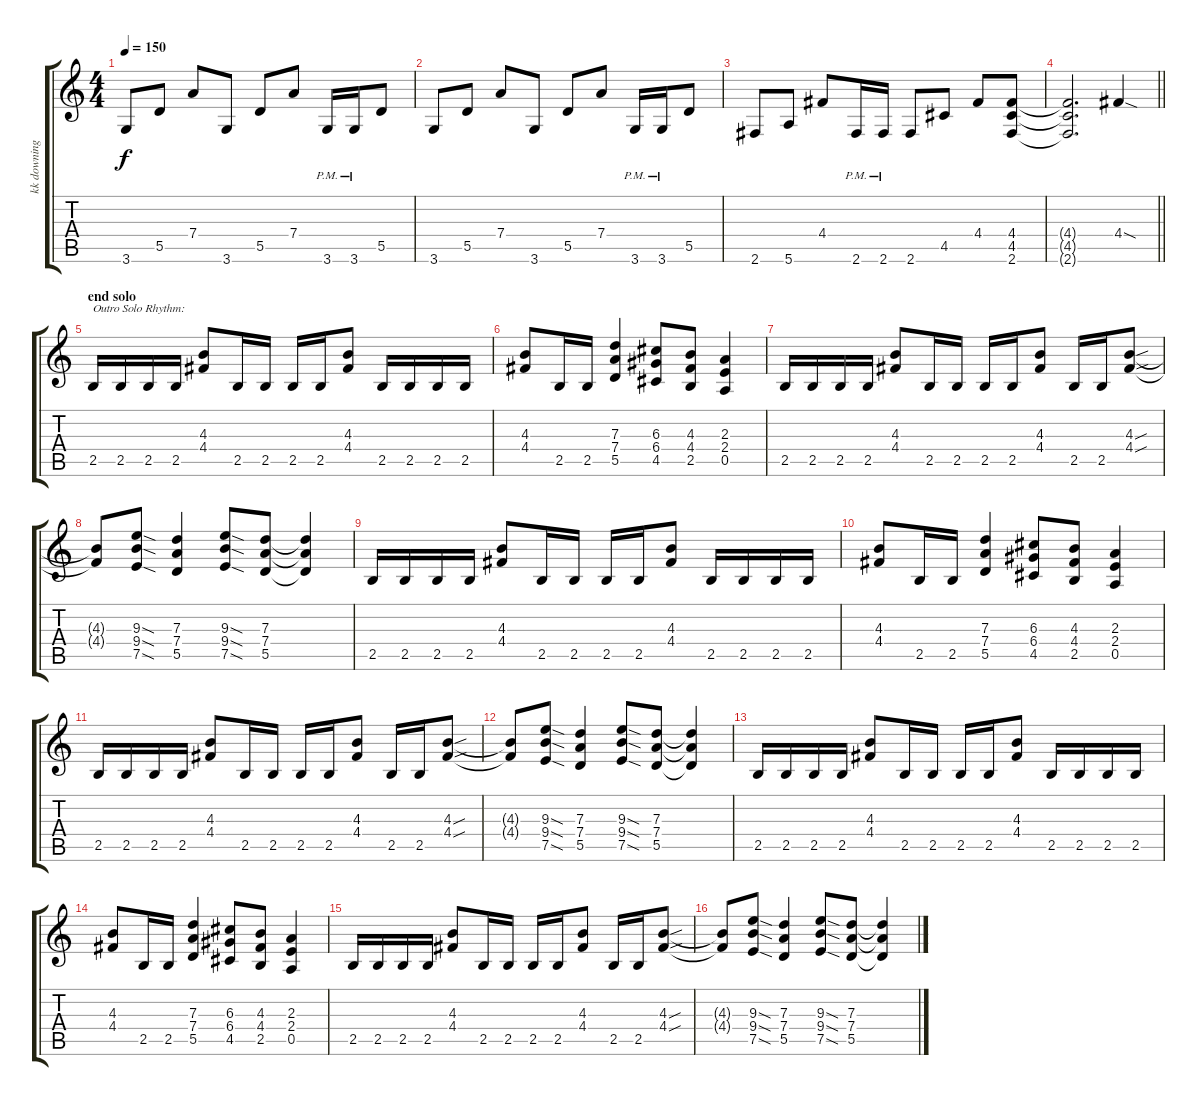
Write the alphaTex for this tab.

\track ("kk downing" "kk downing") {instrument distortionguitar}
\staff {score tabs}
\tuning (E4 B3 G3 D3 A2 E2) {hide}
\ts (4 4)
\tempo 150
\clef g2
\ks c
3.6.8{dy f} 5.5.8 7.4.8 3.6.8 5.5.8 7.4.8 3.6{pm}.16 3.6{pm}.16 5.5.8 |
3.6.8 5.5.8 7.4.8 3.6.8 5.5.8 7.4.8 3.6{pm}.16 3.6{pm}.16 5.5.8 |
2.6.8 5.6.8 4.4.8 2.6{pm}.16 2.6{pm}.16 2.6.8 4.5.8 4.4.8 (4.4 4.5 2.6).8 |
\barLineRight lightlight
(4.4{t} 4.5{t} 2.6{t}).2{d} 4.4{sod}.4 |
\section ("" "end solo")
2.5.16{txt "Outro Solo Rhythm:"} 2.5.16 2.5.16 2.5.16 (4.3 4.4).8 2.5.16 2.5.16 2.5.16 2.5.16 (4.3 4.4).8 2.5.16 2.5.16 2.5.16 2.5.16 |
(4.3 4.4).8 2.5.16 2.5.16 (7.3 7.4 5.5).4 (6.3 6.4 4.5).8 (4.3 4.4 2.5).8 (2.3 2.4 0.5).4 |
2.5.16 2.5.16 2.5.16 2.5.16 (4.3 4.4).8 2.5.16 2.5.16 2.5.16 2.5.16 (4.3 4.4).8 2.5.16 2.5.16 (4.3{sou} 4.4{sou}).8 |
(4.3{t} 4.4{t}).8 (9.3{sod} 9.4{sod} 7.5{sod}).8 (7.3 7.4 5.5).4 (9.3{sod} 9.4{sod} 7.5{sod}).8 (7.3 7.4 5.5).8 (7.3{t} 7.4{t} 5.5{t}).4 |
2.5.16 2.5.16 2.5.16 2.5.16 (4.3 4.4).8 2.5.16 2.5.16 2.5.16 2.5.16 (4.3 4.4).8 2.5.16 2.5.16 2.5.16 2.5.16 |
(4.3 4.4).8 2.5.16 2.5.16 (7.3 7.4 5.5).4 (6.3 6.4 4.5).8 (4.3 4.4 2.5).8 (2.3 2.4 0.5).4 |
2.5.16 2.5.16 2.5.16 2.5.16 (4.3 4.4).8 2.5.16 2.5.16 2.5.16 2.5.16 (4.3 4.4).8 2.5.16 2.5.16 (4.3{sou} 4.4{sou}).8 |
(4.3{t} 4.4{t}).8 (9.3{sod} 9.4{sod} 7.5{sod}).8 (7.3 7.4 5.5).4 (9.3{sod} 9.4{sod} 7.5{sod}).8 (7.3 7.4 5.5).8 (7.3{t} 7.4{t} 5.5{t}).4 |
2.5.16 2.5.16 2.5.16 2.5.16 (4.3 4.4).8 2.5.16 2.5.16 2.5.16 2.5.16 (4.3 4.4).8 2.5.16 2.5.16 2.5.16 2.5.16 |
(4.3 4.4).8 2.5.16 2.5.16 (7.3 7.4 5.5).4 (6.3 6.4 4.5).8 (4.3 4.4 2.5).8 (2.3 2.4 0.5).4 |
2.5.16 2.5.16 2.5.16 2.5.16 (4.3 4.4).8 2.5.16 2.5.16 2.5.16 2.5.16 (4.3 4.4).8 2.5.16 2.5.16 (4.3{sou} 4.4{sou}).8 |
(4.3{t} 4.4{t}).8 (9.3{sod} 9.4{sod} 7.5{sod}).8 (7.3 7.4 5.5).4 (9.3{sod} 9.4{sod} 7.5{sod}).8 (7.3 7.4 5.5).8 (7.3{t} 7.4{t} 5.5{t}).4
